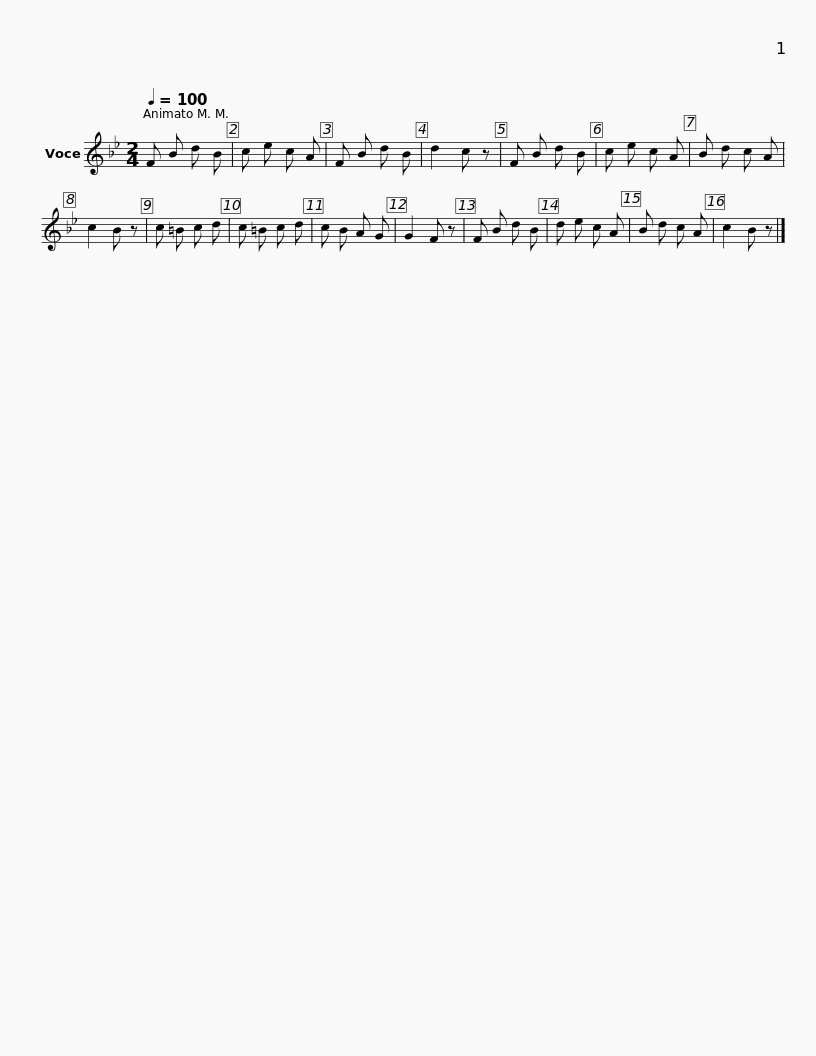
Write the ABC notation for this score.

X:1
L:1/8
Q:1/4=100
M:2/4
I:linebreak $
K:Bb
V:1 treble
V:1
 F B d B | c e c A | F B d B | d2 c z | F B d B |$ %5
 c e c A | B d c A | c2 B z | c =B c d | c =B c d |$ %10
 c B A G | G2 F z | F B d B | d e c A | B d c A | %15
 c2 B z |] %16
